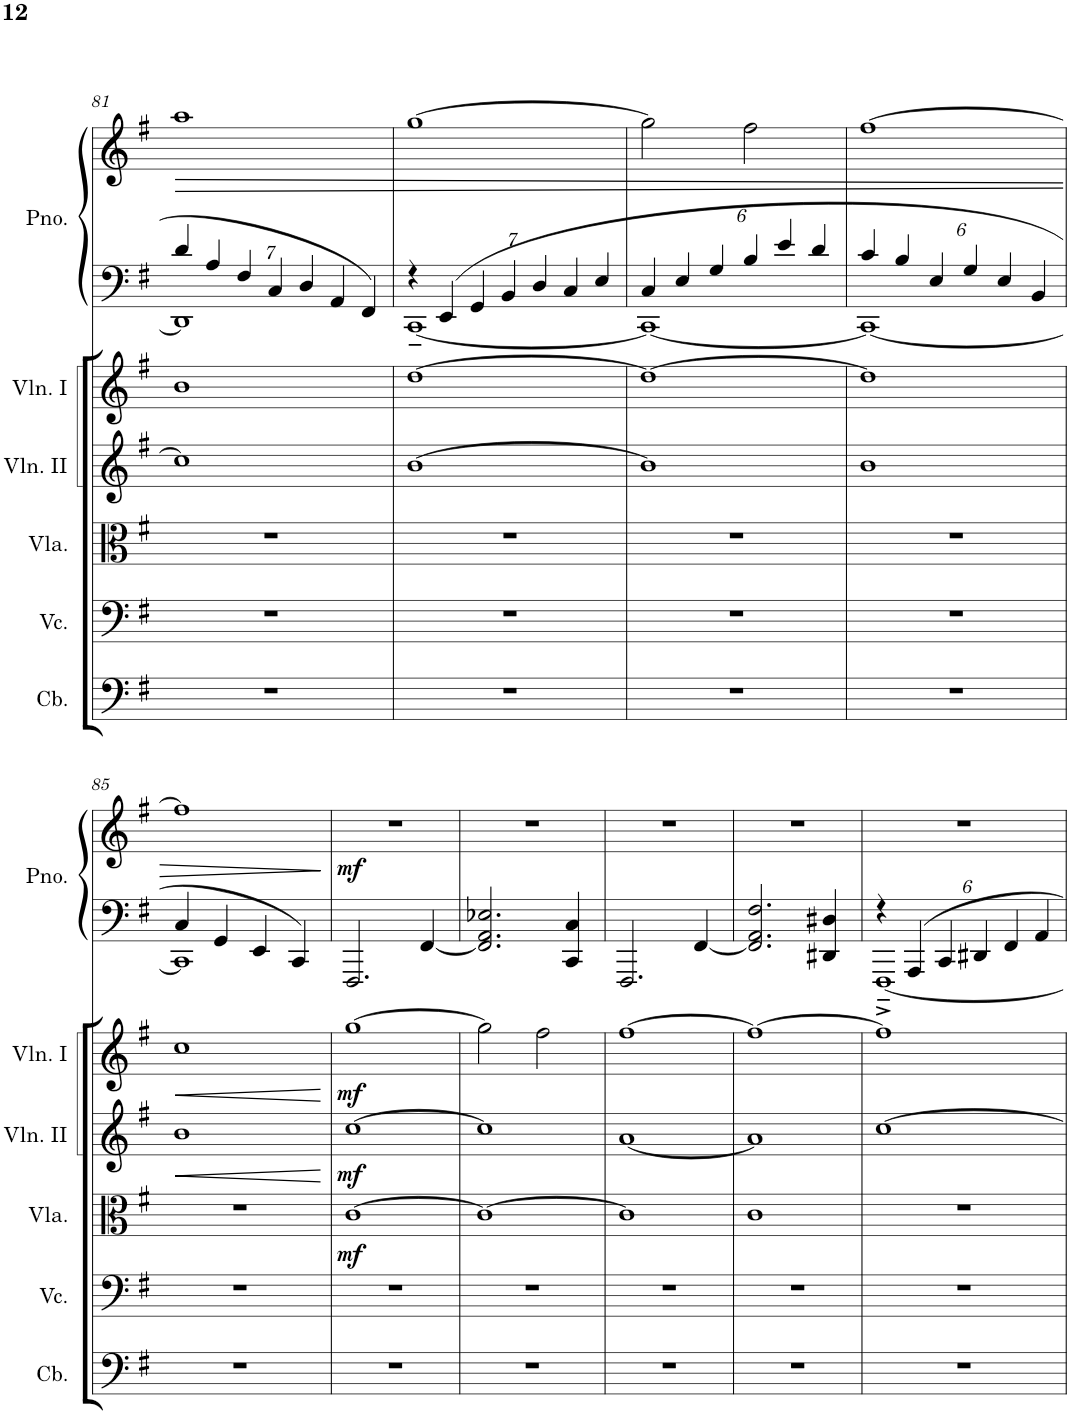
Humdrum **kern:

**kern	**kern	**kern	**dynam	**kern	**dynam	**kern	**dynam	**kern	**kern	**dynam
*part6	*part5	*part4	*part4	*part3	*part3	*part2	*part2	*part1	*part1	*part1
*staff7	*staff6	*staff5	*staff5	*staff4	*staff4	*staff3	*staff3	*staff2	*staff1	*staff1/2
*I"Contrabass	*I"Violoncello	*I"Viola	*	*I"Violin II	*	*I"Violin I	*	*I"Piano	*	*
*I'Cb.	*I'Vc.	*I'Vla.	*	*I'Vln. II	*	*I'Vln. I	*	*I'Pno.	*	*
!!LO:PB:g=z
*clefF4	*clefF4	*clefC3	*	*clefG2	*	*clefG2	*	*clefF4	*clefG2	*
*Trd7c12	*	*	*	*	*	*	*	*	*	*
*k[f#]	*k[f#]	*k[f#]	*	*k[f#]	*	*k[f#]	*	*k[f#]	*k[f#]	*
*M2/2	*M2/2	*M2/2	*	*M2/2	*	*M2/2	*	*M2/2	*M2/2	*
*met(c|)	*met(c|)	*met(c|)	*	*met(c|)	*	*met(c|)	*	*met(c|)	*met(c|)	*
*	*	*	*	*	*	*	*	*Xbrackettup	*	*
=81	=81	=81	=81	=81	=81	=81	=81	=81	=81	=81
*	*	*	*	*	*	*	*	*^	*	*
!	!	!	!	!	!	!	!	!	!	!	!LO:HP:b
1r	1r	1r	.	1cc]	.	1b	.	7d/	1DD]	1aa	>
.	.	.	.	.	.	.	.	7A/	.	.	.
.	.	.	.	.	.	.	.	7F#/	.	.	.
.	.	.	.	.	.	.	.	7C/	.	.	.
.	.	.	.	.	.	.	.	7D/	.	.	.
.	.	.	.	.	.	.	.	7AA/	.	.	.
.	.	.	.	.	.	.	.	7FF#/	.	.	.
=82	=82	=82	=82	=82	=82	=82	=82	=82	=82	=82	=82
1r	1r	1r	.	[1b	.	[1dd	.	7r	[1CC~	[1gg	.
.	.	.	.	.	.	.	.	7EE/	.	.	.
.	.	.	.	.	.	.	.	7GG/	.	.	.
.	.	.	.	.	.	.	.	7BB/	.	.	.
.	.	.	.	.	.	.	.	7D/	.	.	.
.	.	.	.	.	.	.	.	7C/	.	.	.
.	.	.	.	.	.	.	.	7E/	.	.	.
=83	=83	=83	=83	=83	=83	=83	=83	=83	=83	=83	=83
1r	1r	1r	.	1b]	.	1dd_	.	6C/	1CC_	2gg\]	.
.	.	.	.	.	.	.	.	6E/	.	.	.
.	.	.	.	.	.	.	.	6G/	.	.	.
.	.	.	.	.	.	.	.	6B/	.	2ff#\	.
.	.	.	.	.	.	.	.	6e/	.	.	.
.	.	.	.	.	.	.	.	6d/	.	.	.
=84	=84	=84	=84	=84	=84	=84	=84	=84	=84	=84	=84
1r	1r	1r	.	1b	.	1dd]	.	6c/	1CC_	[1ff#	.
.	.	.	.	.	.	.	.	6B/	.	.	.
.	.	.	.	.	.	.	.	6E/	.	.	.
.	.	.	.	.	.	.	.	6G/	.	.	.
.	.	.	.	.	.	.	.	6E/	.	.	.
.	.	.	.	.	.	.	.	6BB/	.	.	.
!!LO:LB:g=z
=85	=85	=85	=85	=85	=85	=85	=85	=85	=85	=85	=85
!	!	!	!	!	!LO:HP:b	!	!LO:HP:b	!	!	!	!
1r	1r	1r	.	1b	<	1cc	<	4C/	1CC]	1ff#]	.
.	.	.	.	.	.	.	.	4GG/	.	.	.
.	.	.	.	.	.	.	.	4EE/	.	.	.
.	.	.	.	.	.	.	.	4CC/	.	.	.
*	*	*	*	*	*	*	*	*v	*v	*	*
.	.	.	.	.	[	.	[	.	.	]
=86	=86	=86	=86	=86	=86	=86	=86	=86	=86	=86
!	!	!	!LO:DY:b	!	!LO:DY:b	!	!LO:DY:b	!	!	!LO:DY:b
1r	1r	[1c	mf	[1cc	mf	[1gg	mf	2.FFF#/	1r	mf
.	.	.	.	.	.	.	.	[4FF#/	.	.
=87	=87	=87	=87	=87	=87	=87	=87	=87	=87	=87
1r	1r	1c_	.	1cc]	.	2gg\]	.	2.FF#/] 2.AA/ 2.E-X/	1r	.
.	.	.	.	.	.	2ff#\	.	.	.	.
.	.	.	.	.	.	.	.	4CC/ 4C/	.	.
=88	=88	=88	=88	=88	=88	=88	=88	=88	=88	=88
1r	1r	1c]	.	[1a	.	[1ff#	.	2.FFF#/	1r	.
.	.	.	.	.	.	.	.	[4FF#/	.	.
=89	=89	=89	=89	=89	=89	=89	=89	=89	=89	=89
1r	1r	1c	.	1a]	.	1ff#_	.	2.FF#/] 2.AA/ 2.F#/	1r	.
.	.	.	.	.	.	.	.	4DD#X/ 4D#X/	.	.
=90	=90	=90	=90	=90	=90	=90	=90	=90	=90	=90
*	*	*	*	*	*	*	*	*^	*	*
1r	1r	1r	.	[1cc	.	1ff#]	.	6r	[1FFF#~^	1r	.
.	.	.	.	.	.	.	.	6AAA/	.	.	.
.	.	.	.	.	.	.	.	6CC/	.	.	.
.	.	.	.	.	.	.	.	6DD#X/	.	.	.
.	.	.	.	.	.	.	.	6FF#/	.	.	.
.	.	.	.	.	.	.	.	6AA/	.	.	.
*	*	*	*	*	*	*	*	*v	*v	*	*
=	=	=	=	=	=	=	=	=	=	=
*-	*-	*-	*-	*-	*-	*-	*-	*-	*-	*-
